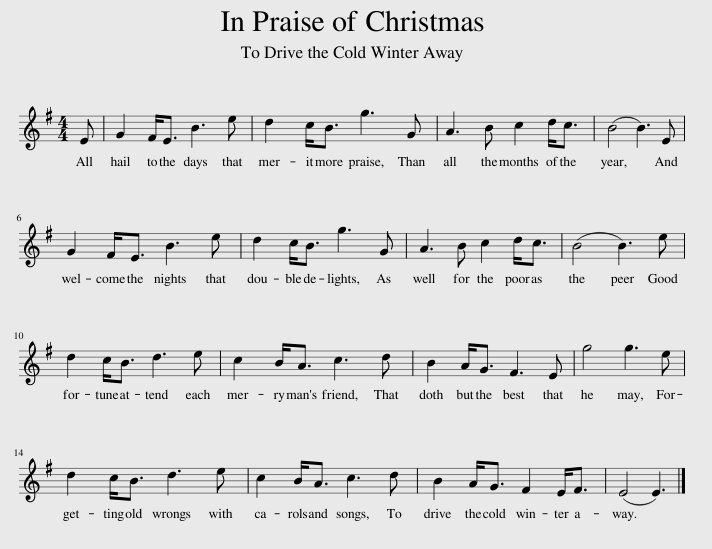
X:1
L:1/8
M:4/4
I:linebreak $
K:Emin
V:1 treble
V:1
 E | G2 F<E B3 e | d2 c<B g3 G | A3 B c2 d<c | (B4 B3) E |$ %5
 G2 F<E B3 e | d2 c<B g3 G | A3 B c2 d<c | (B4 B3) e |$ d2 c<B d3 e | %10
 c2 B<A c3 d | B2 A<G F3 E | g4 g3 e |$ d2 c<B d3 e | c2 B<A c3 d | %15
 B2 A<G F2 E<F | (E4 E3) |] %17
